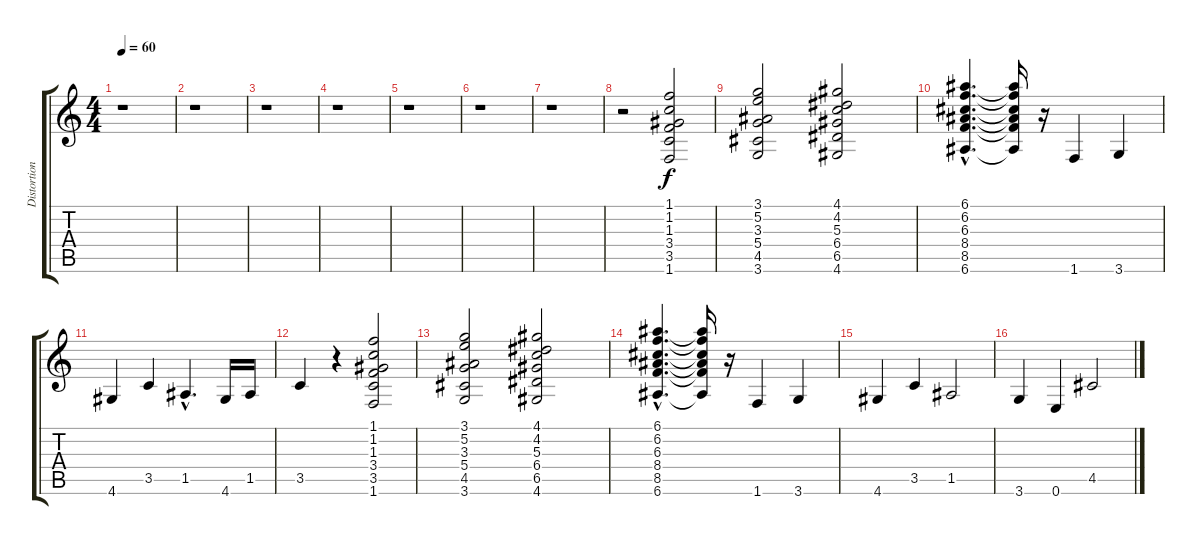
\track ("Distortion guitar" "Distortion") {instrument distortionguitar}
\staff {score tabs}
\tuning (E4 B3 G3 D3 A2 E2) {hide}
\ts (4 4)
\tempo 60
\clef g2
\ks c
r.1{dy f} |
r.1 |
r.1 |
r.1 |
r.1 |
r.1 |
r.1 |
r.2 (1.1 1.2 1.3 3.4 3.5 1.6).2 |
(3.1 5.2 3.3 5.4 4.5 3.6).2 (4.1 4.2 5.3 6.4 6.5 4.6).2 |
(6.1{hac} 6.2{hac} 6.3{hac} 8.4{hac} 8.5{hac} 6.6{hac}).4{d} (6.1{t} 6.2{t} 6.3{t} 8.4{t} 8.5{t} 6.6{t}).16 r.16 1.6.4 3.6.4 |
4.6.4 3.5.4 1.5{hac}.4{d} 4.6.16 1.5.16 |
3.5.4 r.4 (1.1 1.2 1.3 3.4 3.5 1.6).2 |
(3.1 5.2 3.3 5.4 4.5 3.6).2 (4.1 4.2 5.3 6.4 6.5 4.6).2 |
(6.1{hac} 6.2{hac} 6.3{hac} 8.4{hac} 8.5{hac} 6.6{hac}).4{d} (6.1{t} 6.2{t} 6.3{t} 8.4{t} 8.5{t} 6.6{t}).16 r.16 1.6.4 3.6.4 |
4.6.4 3.5.4 1.5.2 |
3.6.4 0.6.4 4.5.2
